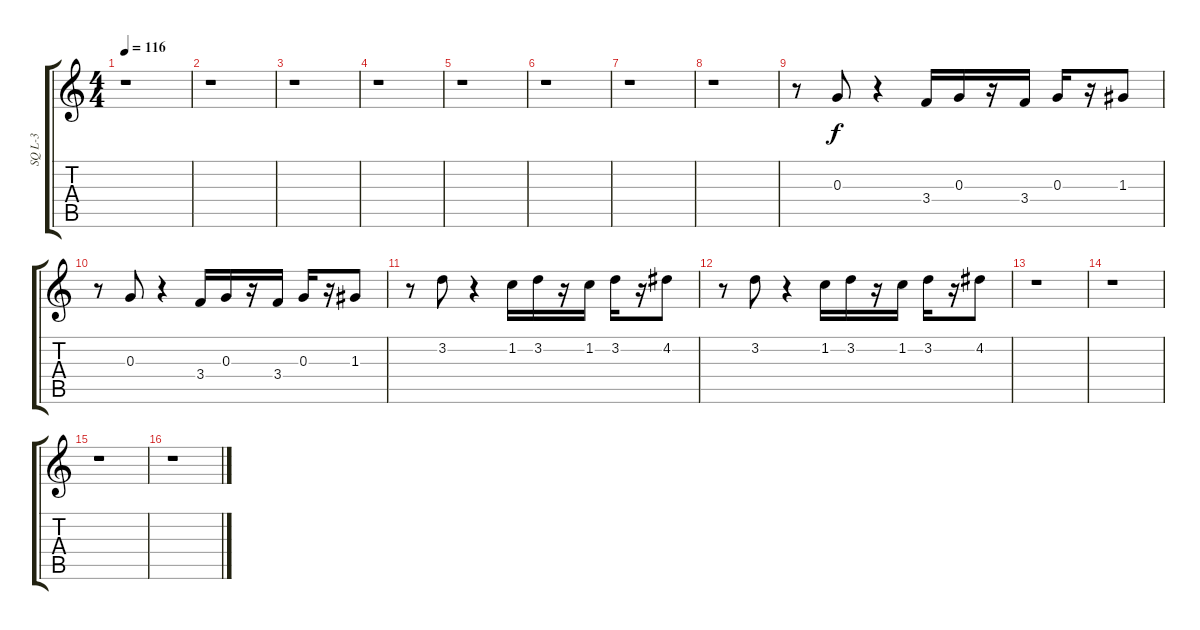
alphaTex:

\track ("SQ L-3" "SQ L-3") {instrument distortionguitar}
\staff {score tabs}
\tuning (E4 B3 G3 D3 A2 E2) {hide}
\ts (4 4)
\tempo 116
\clef g2
\ks c
r.1{dy f} |
r.1 |
r.1 |
r.1 |
r.1 |
r.1 |
r.1 |
r.1 |
r.8 0.3.8 r.4 3.4.16 0.3.16 r.16 3.4.16 0.3.16 r.16 1.3.8 |
r.8 0.3.8 r.4 3.4.16 0.3.16 r.16 3.4.16 0.3.16 r.16 1.3.8 |
r.8 3.2.8 r.4 1.2.16 3.2.16 r.16 1.2.16 3.2.16 r.16 4.2.8 |
r.8 3.2.8 r.4 1.2.16 3.2.16 r.16 1.2.16 3.2.16 r.16 4.2.8 |
r.1 |
r.1 |
r.1 |
r.1
